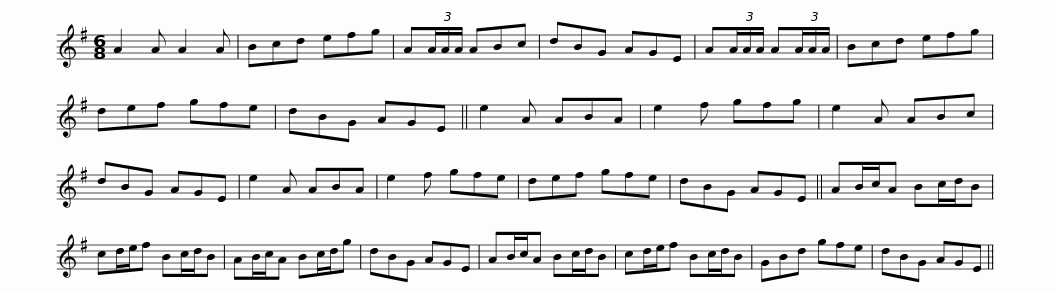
X:1
L:1/8
M:6/8
I:linebreak $
K:G
V:1 treble
V:1
 A2 A A2 A | Bcd efg | A(3A/A/A/ ABc | dBG AGE | A(3A/A/A/ A(3A/A/A/ | %5
 Bcd efg | def gfe |$ dBG AGE || e2 A ABA | e2 f gfg | %10
 e2 A ABc | dBG AGE | e2 A ABA | e2 f gfe | def gfe |$ %15
 dBG AGE || AB/c/A Bc/d/B | cd/e/f Bc/d/B | AB/c/A Bc/d/g | dBG AGE | %20
 AB/c/A Bc/d/B |$ cd/e/f Bc/d/B | GBd gfe | dBG AGE || %24
